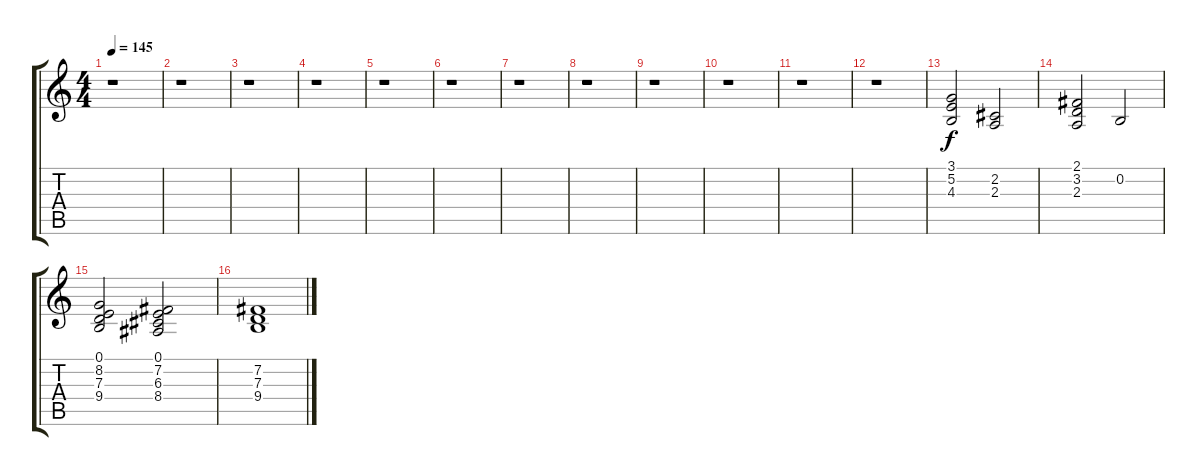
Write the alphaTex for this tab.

\track "" {instrument synthstrings1}
\staff {score tabs}
\tuning (E4 B3 G3 D3 A2 E2) {hide}
\ts (4 4)
\tempo 145
\clef g2
\ks c
r.1{dy f} |
r.1 |
r.1 |
r.1 |
r.1 |
r.1 |
r.1 |
r.1 |
r.1 |
r.1 |
r.1 |
r.1 |
(3.1 5.2 4.3).2 (2.2 2.3).2 |
(2.1 3.2 2.3).2 0.2.2 |
(0.1 8.2 7.3 9.4).2 (0.1 7.2 6.3 8.4).2 |
(7.2 7.3 9.4).1
